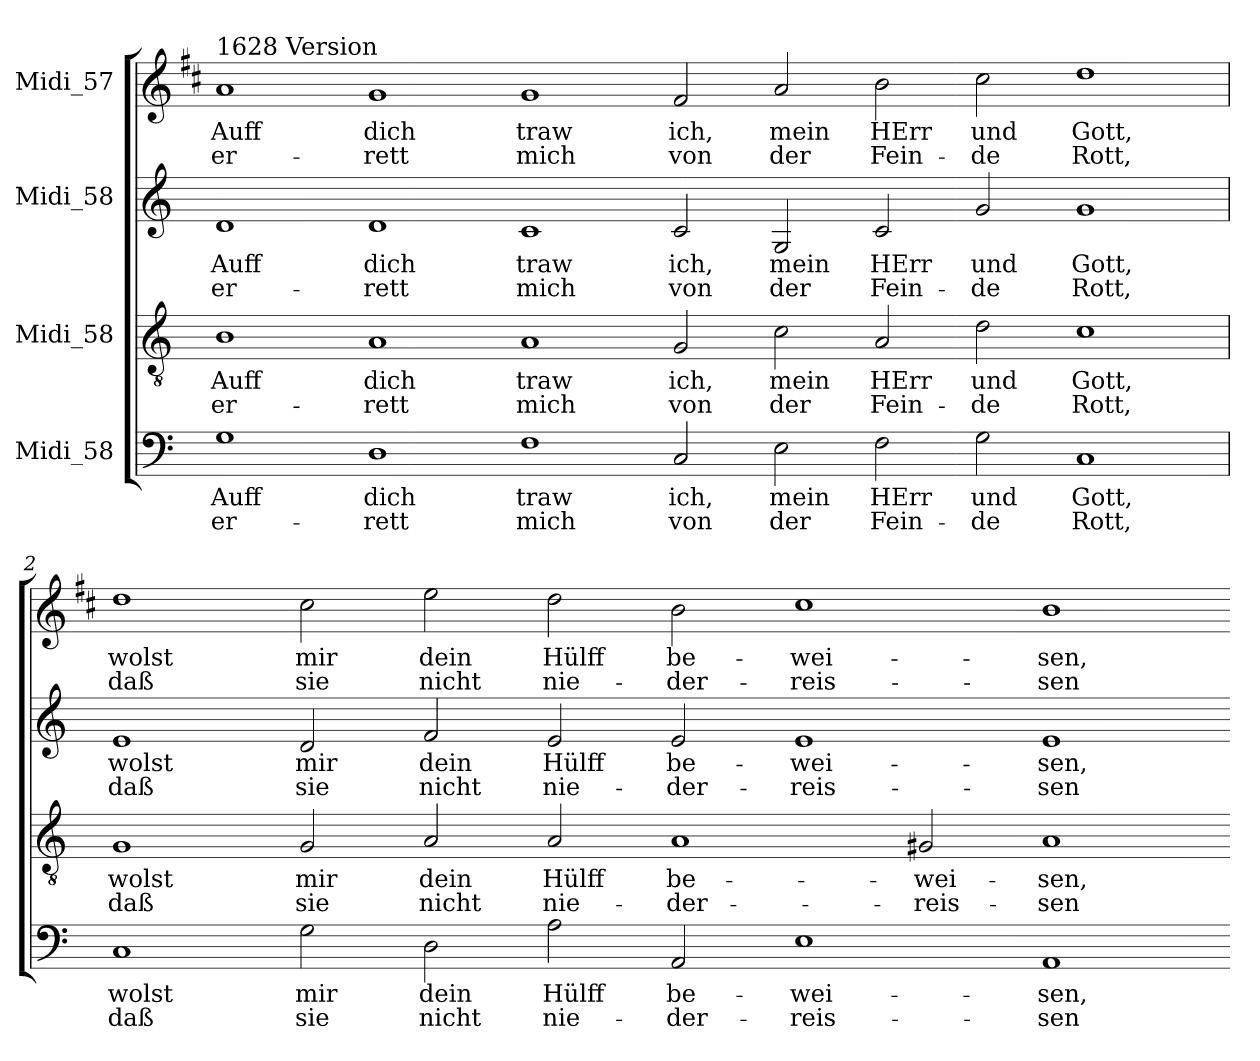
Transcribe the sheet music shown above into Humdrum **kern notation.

**kern	**text	**text	**kern	**text	**text	**kern	**text	**text	**kern	**text	**text
*part4	*part4	*part4	*part3	*part3	*part3	*part2	*part2	*part2	*part1	*part1	*part1
*staff4	*staff4	*staff4	*staff3	*staff3	*staff3	*staff2	*staff2	*staff2	*staff1	*staff1	*staff1
*I"Midi_58	*	*	*I"Midi_58	*	*	*I"Midi_58	*	*	*I"Midi_57	*	*
*clefF4	*	*	*clefGv2	*	*	*clefG2	*	*	*clefG2	*	*
*	*	*	*	*	*	*	*	*	*ITrd1c2	*	*
*k[]	*	*	*k[]	*	*	*k[]	*	*	*k[]	*	*
*C:	*	*	*C:	*	*	*C:	*	*	*C:	*	*
=1	=1	=1	=1	=1	=1	=1	=1	=1	=1	=1	=1
!	!	!	!	!	!	!	!	!	!LO:TX:a:t=1628 Version	!	!
!	!LO:LY:b	!LO:LY:b	!	!LO:LY:b	!LO:LY:b	!	!LO:LY:b	!LO:LY:b	!	!LO:LY:b	!LO:LY:b
1G	Auff	er-	1B	Auff	er-	1d	Auff	er-	1g	Auff	er-
!	!LO:LY:b	!LO:LY:b	!	!LO:LY:b	!LO:LY:b	!	!LO:LY:b	!LO:LY:b	!	!LO:LY:b	!LO:LY:b
1D	-dich	rett	1A	-dich	rett	1d	-dich	rett	1f	-dich	rett
!	!LO:LY:b	!LO:LY:b	!	!LO:LY:b	!LO:LY:b	!	!LO:LY:b	!LO:LY:b	!	!LO:LY:b	!LO:LY:b
1F	traw	mich	1A	traw	mich	1c	traw	mich	1f	traw	mich
!	!LO:LY:b	!LO:LY:b	!	!LO:LY:b	!LO:LY:b	!	!LO:LY:b	!LO:LY:b	!	!LO:LY:b	!LO:LY:b
2C	ich,	von	2G	ich,	von	2c	ich,	von	2e	ich,	von
!	!LO:LY:b	!LO:LY:b	!	!LO:LY:b	!LO:LY:b	!	!LO:LY:b	!LO:LY:b	!	!LO:LY:b	!LO:LY:b
2E	mein	der	2c	mein	der	2G	mein	der	2g	mein	der
!	!LO:LY:b	!LO:LY:b	!	!LO:LY:b	!LO:LY:b	!	!LO:LY:b	!LO:LY:b	!	!LO:LY:b	!LO:LY:b
2F	HErr	Fein-	2A	HErr	Fein-	2c	HErr	Fein-	2a	HErr	Fein-
!	!LO:LY:b	!LO:LY:b	!	!LO:LY:b	!LO:LY:b	!	!LO:LY:b	!LO:LY:b	!	!LO:LY:b	!LO:LY:b
2G	-und	de	2d	-und	de	2g	-und	de	2b	-und	de
!	!LO:LY:b	!LO:LY:b	!	!LO:LY:b	!LO:LY:b	!	!LO:LY:b	!LO:LY:b	!	!LO:LY:b	!LO:LY:b
1C	Gott,	Rott,	1c	Gott,	Rott,	1g	Gott,	Rott,	1cc	Gott,	Rott,
=2	=2	=2	=2	=2	=2	=2	=2	=2	=2	=2	=2
!	!LO:LY:b	!LO:LY:b	!	!LO:LY:b	!LO:LY:b	!	!LO:LY:b	!LO:LY:b	!	!LO:LY:b	!LO:LY:b
1C	wolst	daß	1G	wolst	daß	1e	wolst	daß	1cc	wolst	daß
!	!LO:LY:b	!LO:LY:b	!	!LO:LY:b	!LO:LY:b	!	!LO:LY:b	!LO:LY:b	!	!LO:LY:b	!LO:LY:b
2G	mir	sie	2G	mir	sie	2d	mir	sie	2b	mir	sie
!	!LO:LY:b	!LO:LY:b	!	!LO:LY:b	!LO:LY:b	!	!LO:LY:b	!LO:LY:b	!	!LO:LY:b	!LO:LY:b
2D	dein	nicht	2A	dein	nicht	2f	dein	nicht	2dd	dein	nicht
!	!LO:LY:b	!LO:LY:b	!	!LO:LY:b	!LO:LY:b	!	!LO:LY:b	!LO:LY:b	!	!LO:LY:b	!LO:LY:b
2A	Hülff	nie-	2A	Hülff	nie-	2e	Hülff	nie-	2cc	Hülff	nie-
!	!LO:LY:b	!LO:LY:b	!	!LO:LY:b	!LO:LY:b	!	!LO:LY:b	!LO:LY:b	!	!LO:LY:b	!LO:LY:b
2AA	-be-	-der-	1A	-be-	-der-	2e	-be-	-der-	2a	-be-	-der-
!	!LO:LY:b	!LO:LY:b	!	!	!	!	!LO:LY:b	!LO:LY:b	!	!LO:LY:b	!LO:LY:b
1E	-wei-	-reis-	.	.	.	1e	-wei-	-reis-	1b	-wei-	-reis-
!	!	!	!	!LO:LY:b	!LO:LY:b	!	!	!	!	!	!
.	.	.	2G#X	-wei-	-reis-	.	.	.	.	.	.
!	!LO:LY:b	!LO:LY:b	!	!LO:LY:b	!LO:LY:b	!	!LO:LY:b	!LO:LY:b	!	!LO:LY:b	!LO:LY:b
1AA	-sen,	sen	1A	-sen,	sen	1e	-sen,	sen	1a	-sen,	sen
=-	=-	=-	=-	=-	=-	=-	=-	=-	=-	=-	=-
*-	*-	*-	*-	*-	*-	*-	*-	*-	*-	*-	*-
